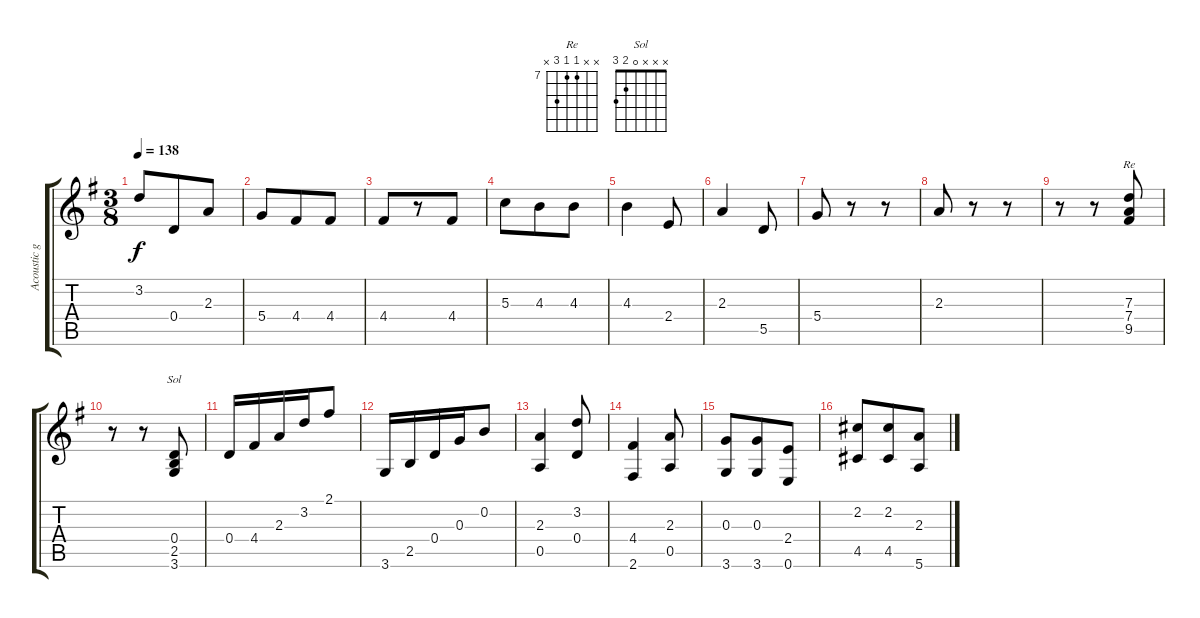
\track ("Acoustic guitar 2" "Acoustic g") {instrument acousticguitarnylon}
\staff {score tabs}
\tuning (E4 B3 G3 D3 A2 E2) {hide}
\chord ("Re" x x 7 7 9 x) {firstfret 7}
\chord ("Sol" x x x 0 2 3)
\ts (3 8)
\tempo 138
\clef g2
\ks g
3.2.8{dy f} 0.4.8 2.3.8 |
5.4.8 4.4.8 4.4.8 |
4.4.8 r.8 4.4.8 |
5.3.8 4.3.8 4.3.8 |
4.3.4 2.4.8 |
2.3.4 5.5.8 |
5.4.8 r.8 r.8 |
2.3.8 r.8 r.8 |
r.8 r.8 (7.3 7.4 9.5).8{ch "Re"} |
r.8 r.8 (0.4 2.5 3.6).8{ch "Sol"} |
0.4.16 4.4.16 2.3.16 3.2.16 2.1.8 |
3.6.16 2.5.16 0.4.16 0.3.16 0.2.8 |
(2.3 0.5).4 (3.2 0.4).8 |
(4.4 2.6).4 (2.3 0.5).8 |
(0.3 3.6).8 (0.3 3.6).8 (2.4 0.6).8 |
(2.2 4.5).8 (2.2 4.5).8 (2.3 5.6).8
